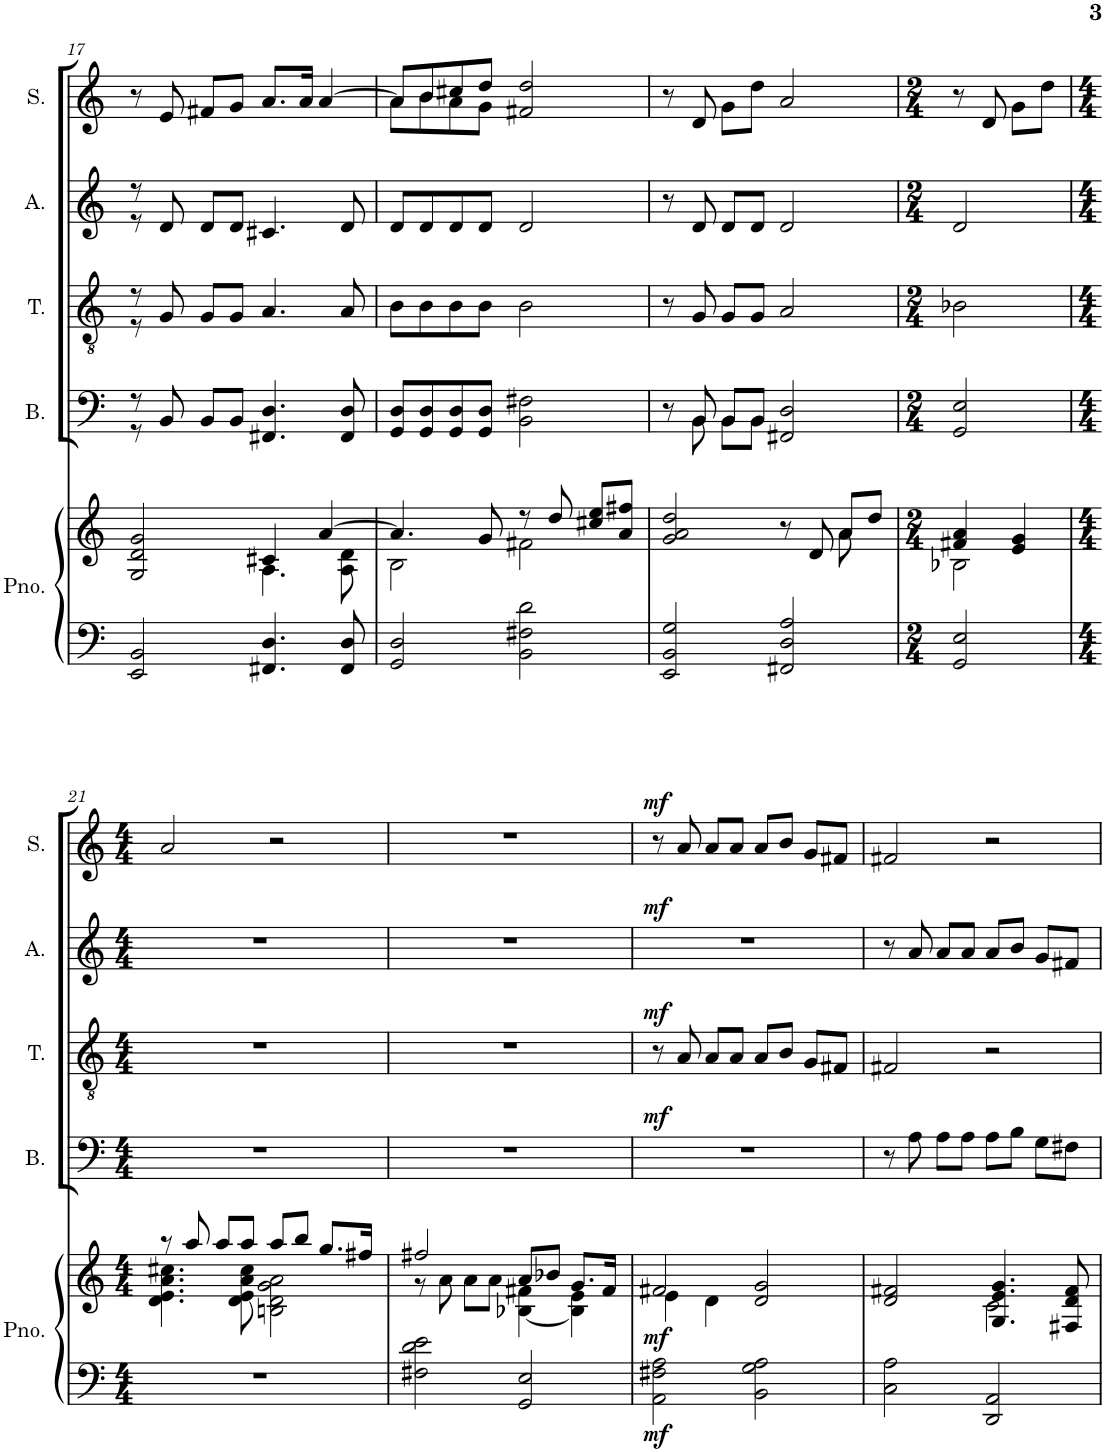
**kern	**kern	**dynam	**kern	**dynam	**kern	**dynam	**kern	**dynam	**kern	**dynam
*part5	*part5	*part5	*part4	*part4	*part3	*part3	*part2	*part2	*part1	*part1
*staff6	*staff5	*staff5/6	*staff4	*staff4	*staff3	*staff3	*staff2	*staff2	*staff1	*staff1
*I"Piano	*	*	*I"Bass	*	*I"Tenor	*	*I"Alto	*	*I"Soprano	*
*I'Pno.	*	*	*I'B.	*	*I'T.	*	*I'A.	*	*I'S.	*
!!LO:PB:g=z
*clefF4	*clefG2	*	*clefF4	*	*clefGv2	*	*clefG2	*	*clefG2	*
*k[]	*k[]	*	*k[]	*	*k[]	*	*k[]	*	*k[]	*
*M4/4	*M4/4	*	*M4/4	*	*M4/4	*	*M4/4	*	*M4/4	*
=17	=17	=17	=17	=17	=17	=17	=17	=17	=17	=17
*	*^	*	*^	*	*^	*	*^	*	*	*
2EE/ 2BB/	2G/ 2d/ 2g/	2ryy	.	8r	8r	.	8r	8r	.	8r	8r	.	8r	.
.	.	.	.	8BB/	2..ryy	.	8G/	2..ryy	.	8d/	2..ryy	.	8e/	.
.	.	.	.	8BB/L	.	.	8G/L	.	.	8d/L	.	.	8f#X/L	.
.	.	.	.	8BB/J	.	.	8G/J	.	.	8d/J	.	.	8g/J	.
4.FF#X/ 4.D/	4c#X/	4.A\	.	4.FF#X/ 4.D/	.	.	4.A/	.	.	4.c#X/	.	.	8.a/L	.
.	.	.	.	.	.	.	.	.	.	.	.	.	16a/Jk	.
.	[4a/	.	.	.	.	.	.	.	.	.	.	.	[4a/	.
8FF#/ 8D/	.	8A\ 8d\	.	8FF#/ 8D/	.	.	8A/	.	.	8d/	.	.	.	.
*	*	*	*	*v	*v	*	*	*	*	*v	*v	*	*	*
*	*	*	*	*	*	*v	*v	*	*	*	*	*
=18	=18	=18	=18	=18	=18	=18	=18	=18	=18	=18	=18
*	*	*	*	*	*	*	*	*	*	*^	*
2GG/ 2D/	4.a/]	2B\	.	8GG/ 8D/L	.	8B\L	.	8d/L	.	8a/L]	8a\L	.
.	.	.	.	8GG/ 8D/	.	8B\	.	8d/	.	8b/	8b\	.
.	.	.	.	8GG/ 8D/	.	8B\	.	8d/	.	8cc#X/	8a\	.
.	8g/	.	.	8GG/ 8D/J	.	8B\J	.	8d/J	.	8dd/J	8g\J	.
2BB\ 2F#X\ 2d\	8r	2f#X\	.	2BB\ 2F#X\	.	2B\	.	2d/	.	2f#X/ 2dd/	2ryy	.
.	8dd/	.	.	.	.	.	.	.	.	.	.	.
.	8cc#X/ 8ee/L	.	.	.	.	.	.	.	.	.	.	.
.	8a/ 8ff#X/J	.	.	.	.	.	.	.	.	.	.	.
*	*	*	*	*	*	*	*	*	*	*v	*v	*
=19	=19	=19	=19	=19	=19	=19	=19	=19	=19	=19	=19
*	*	*	*	*^	*	*	*	*	*	*	*
2EE/ 2BB/ 2G/	2g/ 2a/ 2dd/	2.ryy	.	8r	8ryy	.	8r	.	8r	.	8r	.
.	.	.	.	8BB/	8BB\	.	8G/	.	8d/	.	8d/	.
.	.	.	.	8BB/L	8BB\L	.	8G/L	.	8d/L	.	8g\L	.
.	.	.	.	8BB/J	8BB\J	.	8G/J	.	8d/J	.	8dd\J	.
2FF#X/ 2D/ 2A/	8r	.	.	2FF#X/ 2D/	2ryy	.	2A/	.	2d/	.	2a/	.
.	8d/	.	.	.	.	.	.	.	.	.	.	.
.	8a/L	8a\	.	.	.	.	.	.	.	.	.	.
.	8dd/J	8ryy	.	.	.	.	.	.	.	.	.	.
*	*	*	*	*v	*v	*	*	*	*	*	*	*
=20	=20	=20	=20	=20	=20	=20	=20	=20	=20	=20	=20
*M2/4	*M2/4	*	*	*M2/4	*	*M2/4	*	*M2/4	*	*M2/4	*
2GG/ 2E/	4f#X/ 4a/	2B-X\	.	2GG/ 2E/	.	2B-X\	.	2d/	.	8r	.
.	.	.	.	.	.	.	.	.	.	8d/	.
.	4e/ 4g/	.	.	.	.	.	.	.	.	8g\L	.
.	.	.	.	.	.	.	.	.	.	8dd\J	.
!!LO:LB:g=z
=21	=21	=21	=21	=21	=21	=21	=21	=21	=21	=21	=21
*M4/4	*M4/4	*	*	*M4/4	*	*M4/4	*	*M4/4	*	*M4/4	*
1r	8r	4.d\ 4.e\ 4.a\ 4.cc#X\	.	1r	.	1r	.	1r	.	2a/	.
.	8aa/	.	.	.	.	.	.	.	.	.	.
.	8aa/L	.	.	.	.	.	.	.	.	.	.
.	8aa/J	8d\ 8e\ 8a\ 8cc#\	.	.	.	.	.	.	.	.	.
.	8aa/L	2Bn\ 2d\ 2g\ 2a\	.	.	.	.	.	.	.	2r	.
.	8bb/J	.	.	.	.	.	.	.	.	.	.
.	8.gg/L	.	.	.	.	.	.	.	.	.	.
.	16ff#X/Jk	.	.	.	.	.	.	.	.	.	.
=22	=22	=22	=22	=22	=22	=22	=22	=22	=22	=22	=22
2F#X\ 2d\ 2e\	2ff#X/	8r	.	1r	.	1r	.	1r	.	1r	.
.	.	8a\	.	.	.	.	.	.	.	.	.
.	.	8a\L	.	.	.	.	.	.	.	.	.
.	.	8a\J	.	.	.	.	.	.	.	.	.
2GG/ 2E/	8a/L	[4B-X\ 4f#X\	.	.	.	.	.	.	.	.	.
.	8b-X/J	.	.	.	.	.	.	.	.	.	.
.	8.g/L	4B-\] 4e\	.	.	.	.	.	.	.	.	.
.	16f#/Jk	.	.	.	.	.	.	.	.	.	.
=23	=23	=23	=23	=23	=23	=23	=23	=23	=23	=23	=23
!	!	!	!LO:DY:b=2	!	!	!	!	!	!	!	!
!	!	!	!LO:DY:n=1:b	!	!LO:DY:a	!	!LO:DY:a	!	!LO:DY:a	!	!LO:DY:a
2AA\ 2F#X\ 2A\	2f#X/	4e\	mf mf	1r	mf	8r	mf	1r	mf	8r	mf
.	.	.	.	.	.	8A/	.	.	.	8a/	.
.	.	4d\	.	.	.	8A/L	.	.	.	8a/L	.
.	.	.	.	.	.	8A/J	.	.	.	8a/J	.
2BB\ 2G\ 2A\	2d/ 2g/	2ryy	.	.	.	8A/L	.	.	.	8a/L	.
.	.	.	.	.	.	8B/J	.	.	.	8b/J	.
.	.	.	.	.	.	8G/L	.	.	.	8g/L	.
.	.	.	.	.	.	8F#X/J	.	.	.	8f#X/J	.
=24	=24	=24	=24	=24	=24	=24	=24	=24	=24	=24	=24
2C\ 2A\	2d/ 2f#X/	2ryy	.	8r	.	2F#X/	.	8r	.	2f#X/	.
.	.	.	.	8A\	.	.	.	8a/	.	.	.
.	.	.	.	8A\L	.	.	.	8a/L	.	.	.
.	.	.	.	8A\J	.	.	.	8a/J	.	.	.
2DD/ 2AA/	4.G/ 4.e/ 4.g/	2c\	.	8A\L	.	2r	.	8a/L	.	2r	.
.	.	.	.	8B\J	.	.	.	8b/J	.	.	.
.	.	.	.	8G\L	.	.	.	8g/L	.	.	.
.	8F#X/ 8d/ 8f#/	.	.	8F#X\J	.	.	.	8f#X/J	.	.	.
*	*v	*v	*	*	*	*	*	*	*	*	*
=	=	=	=	=	=	=	=	=	=	=
*-	*-	*-	*-	*-	*-	*-	*-	*-	*-	*-
